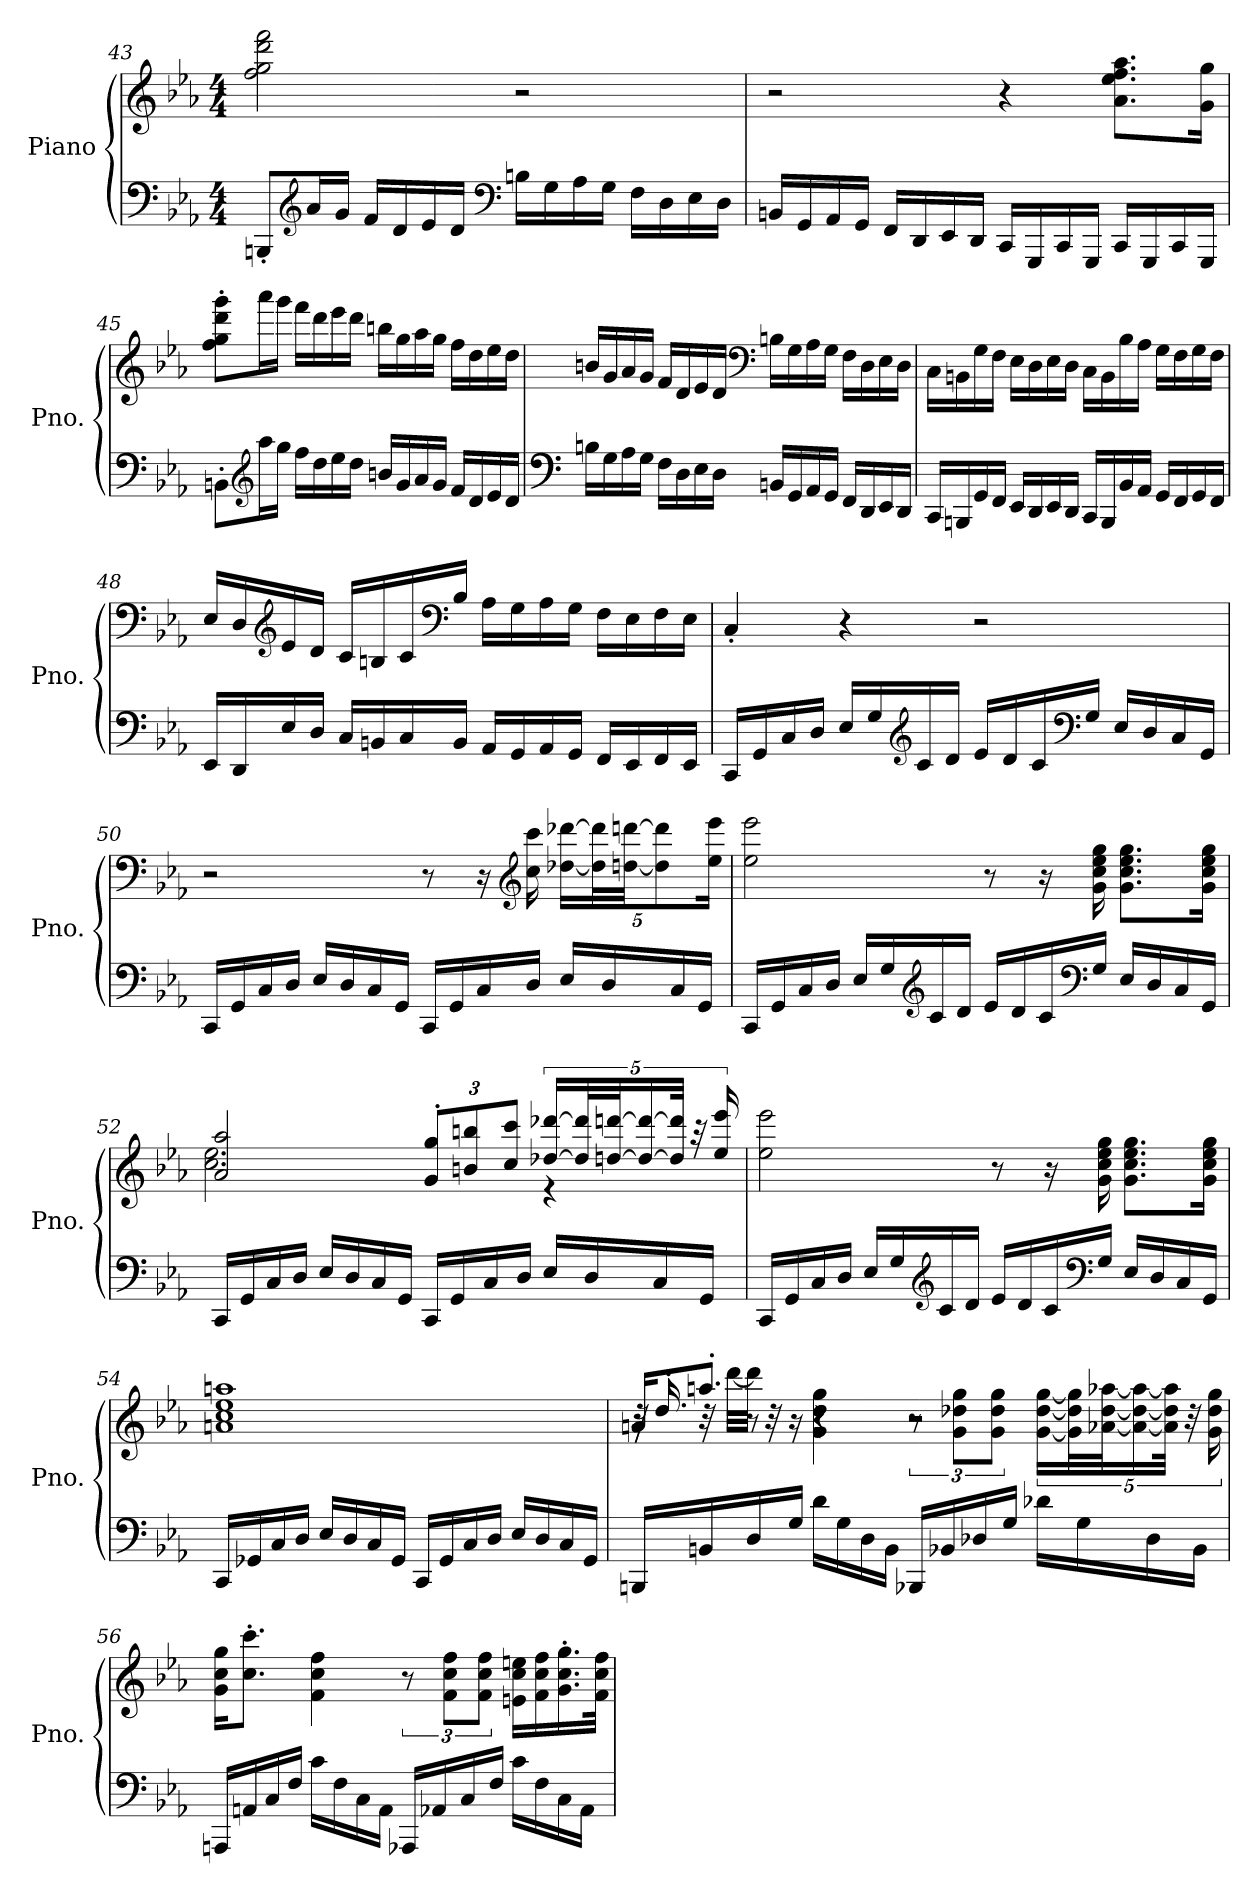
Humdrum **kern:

**kern	**kern
*part1	*part1
*staff2	*staff1
*I"Piano	*
*I'Pno.	*
*clefF4	*clefG2
*k[b-e-a-]	*k[b-e-a-]
*M4/4	*M4/4
=43	=43
8BBBn'/L	2ff\ 2gg\ 2ddd\ 2fff\
*clefG2	*
16a-/L	.
16g/JJ	.
16f/LL	.
16d/	.
16e-/	.
16d/JJ	.
*clefF4	*
16Bn\LL	2r
16G\	.
16A-\	.
16G\JJ	.
16F\LL	.
16D\	.
16E-\	.
16D\JJ	.
!!LO:LB:g=z
=44	=44
16BBn/LL	2r
16GG/	.
16AA-/	.
16GG/JJ	.
16FF/LL	.
16DD/	.
16EE-/	.
16DD/JJ	.
16CC/LL	4r
16GGG/	.
16CC/	.
16GGG/JJ	.
16CC/LL	8.a-\ 8.ee-\ 8.ff\ 8.aa-\L
16GGG/	.
16CC/	.
16GGG/JJ	16g\ 16gg\Jk
=45	=45
8BBn'\L	8ff\' 8gg\' 8ddd\' 8ggg\'L
*clefG2	*
16aa-\L	16aaa-\L
16gg\JJ	16ggg\JJ
16ff\LL	16fff\LL
16dd\	16ddd\
16ee-\	16eee-\
16dd\JJ	16ddd\JJ
16bn/LL	16bbn\LL
16g/	16gg\
16a-/	16aa-\
16g/JJ	16gg\JJ
16f/LL	16ff\LL
16d/	16dd\
16e-/	16ee-\
16d/JJ	16dd\JJ
!!LO:PB:g=z
=46	=46
*clefF4	*
16Bn\LL	16bn/LL
16G\	16g/
16A-\	16a-/
16G\JJ	16g/JJ
16F\LL	16f/LL
16D\	16d/
16E-\	16e-/
16D\JJ	16d/JJ
*	*clefF4
16BBn/LL	16Bn\LL
16GG/	16G\
16AA-/	16A-\
16GG/JJ	16G\JJ
16FF/LL	16F\LL
16DD/	16D\
16EE-/	16E-\
16DD/JJ	16D\JJ
=47	=47
16CC/LL	16C\LL
16BBBn/	16BBn\
16GG/	16G\
16FF/JJ	16F\JJ
16EE-/LL	16E-\LL
16DD/	16D\
16EE-/	16E-\
16DD/JJ	16D\JJ
16CC/LL	16C\LL
16BBB/	16BB\
16BB-/	16B-\
16AA-/JJ	16A-\JJ
16GG/LL	16G\LL
16FF/	16F\
16GG/	16G\
16FF/JJ	16F\JJ
!!LO:LB:g=z
=48	=48
16EE-/LL	16E-/LL
16DD/	16D/
*	*clefG2
16E-/	16e-/
16D/JJ	16d/JJ
16C/LL	16c/LL
16BBn/	16Bn/
16C/	16c/
*	*clefF4
16BB/JJ	16B/JJ
16AA-/LL	16A-\LL
16GG/	16G\
16AA-/	16A-\
16GG/JJ	16G\JJ
16FF/LL	16F\LL
16EE-/	16E-\
16FF/	16F\
16EE-/JJ	16E-\JJ
=49	=49
16CC/LL	4C'/
16GG/	.
16C/	.
16D/JJ	.
16E-/LL	4r
16G/	.
*clefG2	*
16c/	.
16d/JJ	.
16e-/LL	2r
16d/	.
16c/	.
*clefF4	*
16G/JJ	.
16E-/LL	.
16D/	.
16C/	.
16GG/JJ	.
!!LO:LB:g=z
=50	=50
16CC/LL	2r
16GG/	.
16C/	.
16D/JJ	.
16E-/LL	.
16D/	.
16C/	.
16GG/JJ	.
16CC/LL	8r
16GG/	.
16C/	16r
*	*clefG2
16D/JJ	16cc\ 16ccc\
*	*Xbrackettup
16E-/LL	[20dd-X\ [20ddd-X\LL
.	40dd-\] 40ddd-\]L
16D/	.
.	[40ddn\ [40dddn\JJ
.	10dd\] 10ddd\]
16C/	.
16GG/JJ	.
.	20ee-\ 20eee-\Jk
=51	=51
16CC/LL	2ee-\ 2eee-\
16GG/	.
16C/	.
16D/JJ	.
16E-/LL	.
16G/	.
*clefG2	*
16c/	.
16d/JJ	.
16e-/LL	8r
16d/	.
16c/	16r
*clefF4	*
16G/JJ	16g\ 16cc\ 16ee-\ 16gg\
16E-/LL	8.g\ 8.cc\ 8.ee-\ 8.gg\L
16D/	.
16C/	.
16GG/JJ	16g\ 16cc\ 16ee-\ 16gg\Jk
!!LO:LB:g=z
=52	=52
*	*^
16CC/LL	2a-/ 2aa-/	2.cc\ 2.ee-\
16GG/	.	.
16C/	.	.
16D/JJ	.	.
16E-/LL	.	.
16D/	.	.
16C/	.	.
16GG/JJ	.	.
16CC/LL	12g/' 12gg/'L	.
16GG/	.	.
.	12bn/ 12bbn/	.
16C/	.	.
.	12cc/ 12ccc/J	.
16D/JJ	.	.
*	*brackettup	*
16E-/LL	[20dd-X/ [20ddd-X/LL	4r
.	40dd-/] 40ddd-/]L	.
16D/	.	.
.	[40ddn/ [40dddn/J	.
.	20dd/_ 20ddd/_	.
16C/	.	.
.	40dd/] 40ddd/]JJk	.
.	40r	.
16GG/JJ	.	.
.	20ee-/ 20eee-/	.
*	*v	*v
=53	=53
16CC/LL	2ee-\ 2eee-\
16GG/	.
16C/	.
16D/JJ	.
16E-/LL	.
16G/	.
*clefG2	*
16c/	.
16d/JJ	.
16e-/LL	8r
16d/	.
16c/	16r
*clefF4	*
16G/JJ	16g\ 16cc\ 16ee-\ 16gg\
16E-/LL	8.g\ 8.cc\ 8.ee-\ 8.gg\L
16D/	.
16C/	.
16GG/JJ	16g\ 16cc\ 16ee-\ 16gg\Jk
!!LO:LB:g=z
=54	=54
16CC/LL	1an 1cc 1ee- 1aan
16GG-X/	.
16C/	.
16D/JJ	.
16E-/LL	.
16D/	.
16C/	.
16GG-/JJ	.
16CC/LL	.
16GG-/	.
16C/	.
16D/JJ	.
16E-/LL	.
16D/	.
16C/	.
16GG-/JJ	.
!!LO:LB:g=z
=55	=55
*	*^
*	*	*^
16BBBn/LL	16an/KL	16r	32r
.	.	.	16.dd'/
16BBn/	8.aan'/J	32r	.
.	.	[32ddd\LLL	.
16D/	.	32ddd\JJJ]	8r
.	.	32r	.
16G/JJ	.	16r	.
16d\LL	4r	4g\ 4dd\ 4gg\	4r
16G\	.	.	.
16D\	.	.	.
16BB\JJ	.	.	.
16BBB-X/LL	2r	12r	2r
16BB-X/	.	.	.
.	.	12g\ 12dd-X\ 12gg\L	.
16D-X/	.	.	.
.	.	12g\ 12dd-\ 12gg\J	.
16G/JJ	.	.	.
16d-X\LL	.	[20g\ [20dd-\ [20gg\LL	.
.	.	40g\] 40dd-\] 40gg\]L	.
16G\	.	.	.
.	.	[40a-X\ [40dd-\ [40aa-X\J	.
.	.	20a-\_ 20dd-\_ 20aa-\_	.
16D-\	.	.	.
.	.	40a-\] 40dd-\] 40aa-\]JJk	.
.	.	40r	.
16BB-\JJ	.	.	.
.	.	20g\ 20dd-\ 20gg\	.
*	*v	*v	*v
!!LO:PB:g=z
=56	=56
16AAAn/LL	16g\ 16cc\ 16gg\KL
16AAn/	8.cc\' 8.ccc\'J
16C/	.
16F/JJ	.
16c\LL	4f\ 4cc\ 4ff\
16F\	.
16C\	.
16AA\JJ	.
16AAA-X/LL	12r
16AA-X/	.
.	12f\ 12cc\ 12ff\L
16C/	.
.	12f\ 12cc\ 12ff\J
16F/JJ	.
16c\LL	16en\ 16cc\ 16een\LL
16F\	16f\ 16cc\ 16ff\
16C\	16.g\' 16.cc\' 16.gg\'
16AA-\JJ	.
.	32f\ 32cc\ 32ff\JJk
=	=
*-	*-
